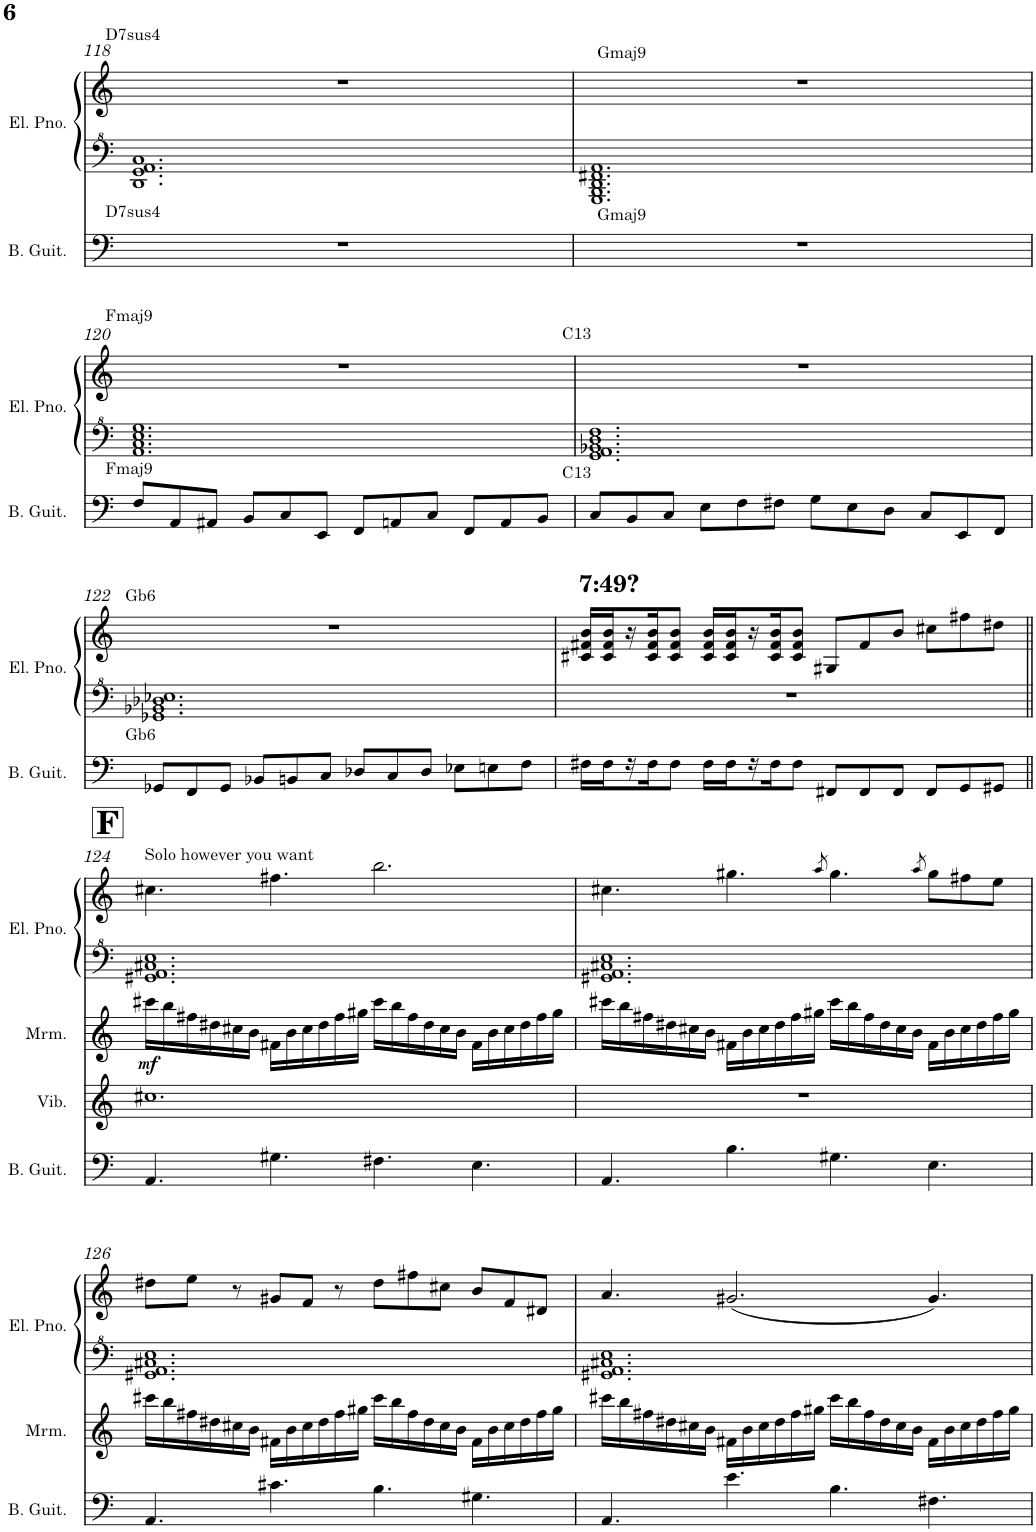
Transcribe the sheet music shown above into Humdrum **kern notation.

**kern	**kern	**kern	**dynam	**kern	**kern
*part4	*part3	*part2	*part2	*part1	*part1
*staff5	*staff4	*staff3	*staff3	*staff2	*staff1
*I"Bass Guitar	*I"Vibraphone	*I"Marimba	*	*I"Electric Piano	*
*I'B. Guit.	*I'Vib.	*I'Mrm.	*	*I'El. Pno.	*
!!LO:PB:g=z
*clefF4	*clefG2	*clefG2	*	*clefF^4	*clefG2
*Trd7c12	*	*	*	*	*
*k[]	*k[]	*k[]	*	*k[]	*k[]
*M12/8	*M12/8	*M12/8	*	*M12/8	*M12/8
=118	=118	=118	=118	=118	=118
!	!	!	!	!	!LO:TX:a:t=D7sus4
!LO:TX:a:t=D7sus4	!	!	!	!	!
1.r	1.r	1.r	.	1.D 1.G 1.A 1.c	1.r
=119	=119	=119	=119	=119	=119
!	!	!	!	!	!LO:TX:a:t=Gmaj9
!LO:TX:a:t=Gmaj9	!	!	!	!	!
1.r	1.r	1.r	.	1.GG 1.BB 1.D 1.F#X 1.A	1.r
!!LO:LB:g=z
=120	=120	=120	=120	=120	=120
!	!	!	!	!	!LO:TX:a:t=Fmaj9
!LO:TX:a:t=Fmaj9	!	!	!	!	!
8F/L	1.r	1.r	.	1.A 1.c 1.e 1.g	1.r
8AA/	.	.	.	.	.
8AA#X/J	.	.	.	.	.
8BB/L	.	.	.	.	.
8C/	.	.	.	.	.
8EE/J	.	.	.	.	.
8FF/L	.	.	.	.	.
8AAn/	.	.	.	.	.
8C/J	.	.	.	.	.
8FF/L	.	.	.	.	.
8AA/	.	.	.	.	.
8BB/J	.	.	.	.	.
=121	=121	=121	=121	=121	=121
!	!	!	!	!	!LO:TX:a:t=C13
!LO:TX:a:t=C13	!	!	!	!	!
8C/L	1.r	1.r	.	1.G 1.A 1.B-X 1.d 1.f	1.r
8BB/	.	.	.	.	.
8C/J	.	.	.	.	.
8E\L	.	.	.	.	.
8F\	.	.	.	.	.
8F#X\J	.	.	.	.	.
8G\L	.	.	.	.	.
8E\	.	.	.	.	.
8D\J	.	.	.	.	.
8C/L	.	.	.	.	.
8EE/	.	.	.	.	.
8FF/J	.	.	.	.	.
!!LO:LB:g=z
=122	=122	=122	=122	=122	=122
!	!	!	!	!	!LO:TX:a:t=Gb6
!LO:TX:a:t=Gb6	!	!	!	!	!
8GG-X/L	1.r	1.r	.	1.G-X 1.B-X 1.d-X 1.e-X	1.r
8FF/	.	.	.	.	.
8GG-/J	.	.	.	.	.
8BB-X/L	.	.	.	.	.
8BBn/	.	.	.	.	.
8C/J	.	.	.	.	.
8D-X/L	.	.	.	.	.
8C/	.	.	.	.	.
8D-/J	.	.	.	.	.
8E-X\L	.	.	.	.	.
8En\	.	.	.	.	.
8F\J	.	.	.	.	.
=123	=123	=123	=123	=123	=123
!	!	!	!	!	!LO:TX:a:B:t=7&colon;49?
16F#X\LL	1.r	1.r	.	1.r	16c#X/ 16f#X/ 16b/LL
16F#\J	.	.	.	.	16c#/ 16f#/ 16b/J
16r	.	.	.	.	16r
16F#\J	.	.	.	.	16c#/ 16f#/ 16b/J
8F#\J	.	.	.	.	8c#/ 8f#/ 8b/J
16F#\LL	.	.	.	.	16c#/ 16f#/ 16b/LL
16F#\J	.	.	.	.	16c#/ 16f#/ 16b/J
16r	.	.	.	.	16r
16F#\J	.	.	.	.	16c#/ 16f#/ 16b/J
8F#\J	.	.	.	.	8c#/ 8f#/ 8b/J
8FF#X/L	.	.	.	.	8G#X/L
8FF#/	.	.	.	.	8f#/
8FF#/J	.	.	.	.	8b/J
8FF#/L	.	.	.	.	8cc#X\L
8GG/	.	.	.	.	8ff#X\
8GG#X/J	.	.	.	.	8dd#X\J
!!LO:LB:g=z
=124||	=124||	=124||	=124||	=124||	=124||
!	!	!	!	!	!LO:TX:a:B:t=F
!	!	!	!	!	!LO:TX:a:t=Solo however you want
!	!	!	!LO:DY:b	!	!
4.AA/	1.cc#X	16ccc#X\LL	mf	1.G#X 1.A 1.c#X 1.e	4.cc#X\
.	.	16bb\	.	.	.
.	.	16ff#X\	.	.	.
.	.	16dd#X\	.	.	.
.	.	16cc#X\	.	.	.
.	.	16b\JJ	.	.	.
4.G#X\	.	16f#X\LL	.	.	4.ff#X\
.	.	16b\	.	.	.
.	.	16cc#\	.	.	.
.	.	16dd#\	.	.	.
.	.	16ff#\	.	.	.
.	.	16gg#X\JJ	.	.	.
4.F#X\	.	16ccc#\LL	.	.	2.bb\
.	.	16bb\	.	.	.
.	.	16ff#\	.	.	.
.	.	16dd#\	.	.	.
.	.	16cc#\	.	.	.
.	.	16b\JJ	.	.	.
4.E\	.	16f#\LL	.	.	.
.	.	16b\	.	.	.
.	.	16cc#\	.	.	.
.	.	16dd#\	.	.	.
.	.	16ff#\	.	.	.
.	.	16gg#\JJ	.	.	.
=125	=125	=125	=125	=125	=125
4.AA/	1.r	16ccc#X\LL	.	1.G#X 1.A 1.c#X 1.e	4.cc#X\
.	.	16bb\	.	.	.
.	.	16ff#X\	.	.	.
.	.	16dd#X\	.	.	.
.	.	16cc#X\	.	.	.
.	.	16b\JJ	.	.	.
4.B\	.	16f#X\LL	.	.	4.gg#X\
.	.	16b\	.	.	.
.	.	16cc#\	.	.	.
.	.	16dd#\	.	.	.
.	.	16ff#\	.	.	.
.	.	16gg#X\JJ	.	.	.
.	.	.	.	.	8qaa/
4.G#X\	.	16ccc#\LL	.	.	4.gg#\
.	.	16bb\	.	.	.
.	.	16ff#\	.	.	.
.	.	16dd#\	.	.	.
.	.	16cc#\	.	.	.
.	.	16b\JJ	.	.	.
.	.	.	.	.	8qaa/
4.E\	.	16f#\LL	.	.	8gg#\L
.	.	16b\	.	.	.
.	.	16cc#\	.	.	8ff#X\
.	.	16dd#\	.	.	.
.	.	16ff#\	.	.	8ee\J
.	.	16gg#\JJ	.	.	.
!!LO:LB:g=z
=126	=126	=126	=126	=126	=126
4.AA/	1.r	16ccc#X\LL	.	1.G#X 1.A 1.c#X 1.e	8dd#X\L
.	.	16bb\	.	.	.
.	.	16ff#X\	.	.	8ee\J
.	.	16dd#X\	.	.	.
.	.	16cc#X\	.	.	8r
.	.	16b\JJ	.	.	.
4.c#X\	.	16f#X\LL	.	.	8g#X/L
.	.	16b\	.	.	.
.	.	16cc#\	.	.	8f/J
.	.	16dd#\	.	.	.
.	.	16ff#\	.	.	8r
.	.	16gg#X\JJ	.	.	.
4.B\	.	16ccc#\LL	.	.	8dd#\L
.	.	16bb\	.	.	.
.	.	16ff#\	.	.	8ff#X\
.	.	16dd#\	.	.	.
.	.	16cc#\	.	.	8cc#X\J
.	.	16b\JJ	.	.	.
4.G#X\	.	16f#\LL	.	.	8b/L
.	.	16b\	.	.	.
.	.	16cc#\	.	.	8f/
.	.	16dd#\	.	.	.
.	.	16ff#\	.	.	8d#X/J
.	.	16gg#\JJ	.	.	.
=127	=127	=127	=127	=127	=127
4.AA/	1.r	16ccc#X\LL	.	1.G#X 1.A 1.c#X 1.e	4.a/
.	.	16bb\	.	.	.
.	.	16ff#X\	.	.	.
.	.	16dd#X\	.	.	.
.	.	16cc#X\	.	.	.
.	.	16b\JJ	.	.	.
4.e\	.	16f#X\LL	.	.	(2.g#X/
.	.	16b\	.	.	.
.	.	16cc#\	.	.	.
.	.	16dd#\	.	.	.
.	.	16ff#\	.	.	.
.	.	16gg#X\JJ	.	.	.
4.B\	.	16ccc#\LL	.	.	.
.	.	16bb\	.	.	.
.	.	16ff#\	.	.	.
.	.	16dd#\	.	.	.
.	.	16cc#\	.	.	.
.	.	16b\JJ	.	.	.
4.F#X\	.	16f#\LL	.	.	4.g#/)
.	.	16b\	.	.	.
.	.	16cc#\	.	.	.
.	.	16dd#\	.	.	.
.	.	16ff#\	.	.	.
.	.	16gg#\JJ	.	.	.
=	=	=	=	=	=
*-	*-	*-	*-	*-	*-
